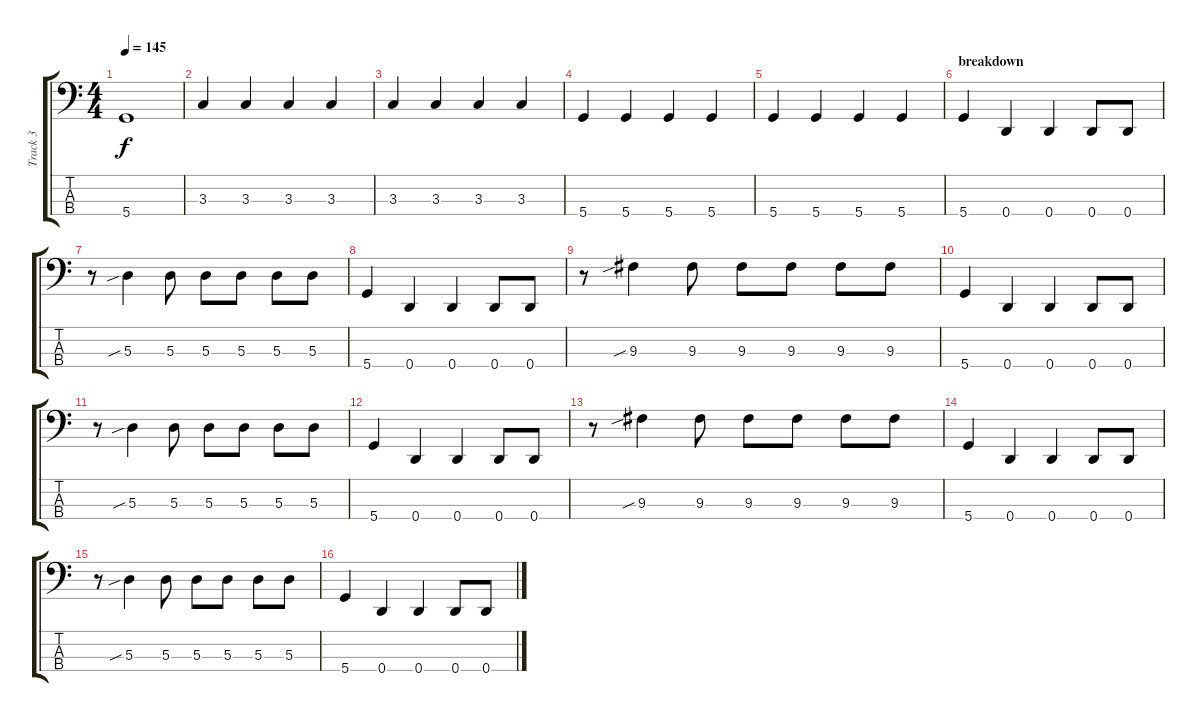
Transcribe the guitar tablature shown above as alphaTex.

\track ("Track 3" "Track 3") {instrument electricbassfinger}
\staff {score tabs}
\tuning (G2 D2 A1 D1) {hide}
\ts (4 4)
\tempo 145
\clef f4
\ks c
5.4{t}.1{dy f} |
3.3.4 3.3.4 3.3.4 3.3.4 |
3.3.4 3.3.4 3.3.4 3.3.4 |
5.4.4 5.4.4 5.4.4 5.4.4 |
5.4.4 5.4.4 5.4.4 5.4.4 |
\section ("" "breakdown")
5.4.4 0.4.4 0.4.4 0.4.8 0.4.8 |
r.8 5.3{sib}.4 5.3.8 5.3.8 5.3.8 5.3.8 5.3.8 |
5.4.4 0.4.4 0.4.4 0.4.8 0.4.8 |
r.8 9.3{sib}.4 9.3.8 9.3.8 9.3.8 9.3.8 9.3.8 |
5.4.4 0.4.4 0.4.4 0.4.8 0.4.8 |
r.8 5.3{sib}.4 5.3.8 5.3.8 5.3.8 5.3.8 5.3.8 |
5.4.4 0.4.4 0.4.4 0.4.8 0.4.8 |
r.8 9.3{sib}.4 9.3.8 9.3.8 9.3.8 9.3.8 9.3.8 |
5.4.4 0.4.4 0.4.4 0.4.8 0.4.8 |
r.8 5.3{sib}.4 5.3.8 5.3.8 5.3.8 5.3.8 5.3.8 |
5.4.4 0.4.4 0.4.4 0.4.8 0.4.8
